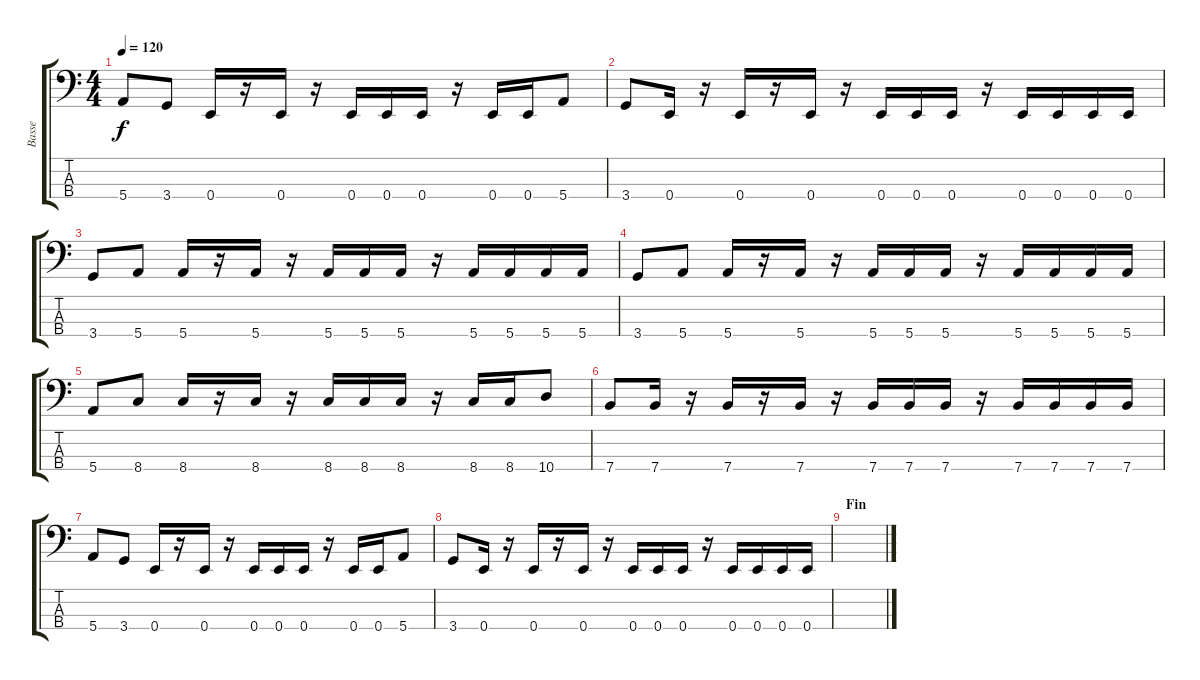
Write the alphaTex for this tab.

\track ("Basse" "Basse") {instrument electricbasspick}
\staff {score tabs}
\tuning (G2 D2 A1 E1) {hide}
\ts (4 4)
\tempo 120
\clef f4
\ks c
5.4.8{dy f} 3.4.8 0.4.16 r.16 0.4.16 r.16 0.4.16 0.4.16 0.4.16 r.16 0.4.16 0.4.16 5.4.8 |
3.4.8 0.4.16 r.16 0.4.16 r.16 0.4.16 r.16 0.4.16 0.4.16 0.4.16 r.16 0.4.16 0.4.16 0.4.16 0.4.16 |
3.4.8 5.4.8 5.4.16 r.16 5.4.16 r.16 5.4.16 5.4.16 5.4.16 r.16 5.4.16 5.4.16 5.4.16 5.4.16 |
3.4.8 5.4.8 5.4.16 r.16 5.4.16 r.16 5.4.16 5.4.16 5.4.16 r.16 5.4.16 5.4.16 5.4.16 5.4.16 |
5.4.8 8.4.8 8.4.16 r.16 8.4.16 r.16 8.4.16 8.4.16 8.4.16 r.16 8.4.16 8.4.16 10.4.8 |
7.4.8 7.4.16 r.16 7.4.16 r.16 7.4.16 r.16 7.4.16 7.4.16 7.4.16 r.16 7.4.16 7.4.16 7.4.16 7.4.16 |
5.4.8 3.4.8 0.4.16 r.16 0.4.16 r.16 0.4.16 0.4.16 0.4.16 r.16 0.4.16 0.4.16 5.4.8 |
3.4.8 0.4.16 r.16 0.4.16 r.16 0.4.16 r.16 0.4.16 0.4.16 0.4.16 r.16 0.4.16 0.4.16 0.4.16 0.4.16 |
\section ("" "Fin")
